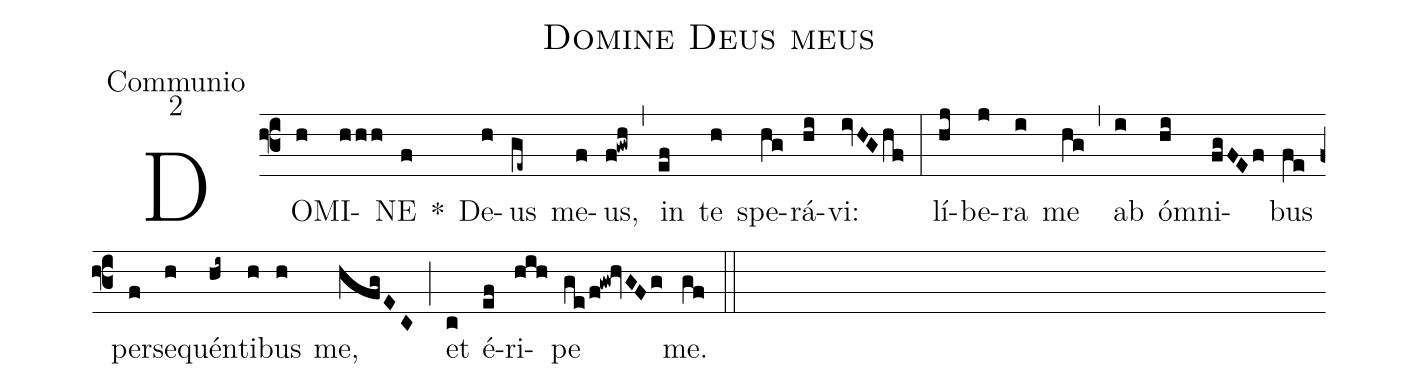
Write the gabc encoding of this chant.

name:Domine Deus meus;
office-part:Communio;
mode:2;
%%
(f3) DO(h)MI(hhh)NE(f) *() De(h)us(ge~) me(f)us,(f!gwh) (,) in(ef) te(h) spe(hg)rá(hi)vi:(ivHGhf) (:) lí(hj)be(j)ra(i) me(hg) (,) ab(i) ó(hi)mni(fgFEf)bus(fe) per(f)se(h)quén(hi~)ti(h)bus(h) me,(hfgEC) (;) et(c) é(ef)ri(hih)pe(ge/f!gw!hvGFg) me.(gf) (::)
